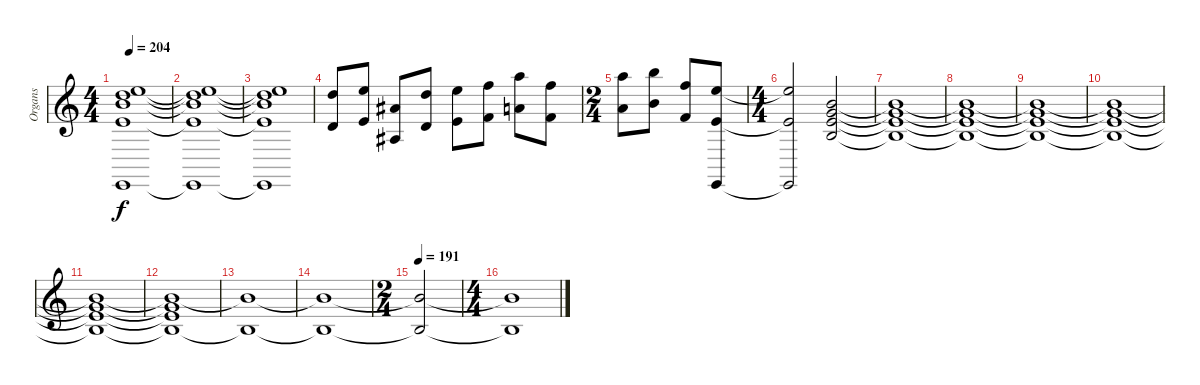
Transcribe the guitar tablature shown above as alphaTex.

\track ("Organs" "Organs") {instrument rockorgan}
\staff {score}
\tuning (E4 B3 G3 D3 A2 E2 B1) {hide}
\ts (4 4)
\tempo 204
\clef g2
\ks c
(12.1{t} 15.2{t} 16.3{t} 14.4{t} 0.6{t}).1{dy f} |
(12.1{t} 15.2{t} 16.3{t} 14.4{t} 0.6{t}).1 |
(12.1{t} 15.2{t} 16.3{t} 14.4{t} 0.6{t}).1 |
(10.1 12.4).8 (12.1 14.4).8 (11.2 13.5).8 (10.1 12.4).8 (12.1 14.4).8 (13.1 15.4).8 (17.1 14.3).8 (13.1 15.4).8 |
\ts (2 4)
(17.1 14.3).8 (19.1 16.3).8 (13.1 15.4).8 (12.1 14.4 0.6).8 |
\ts (4 4)
(12.1{t} 14.4{t} 0.6{t}).2 (12.2 12.3 14.4 14.5).2 |
(12.2{t} 12.3{t} 14.4{t} 14.5{t}).1 |
(12.2{t} 12.3{t} 14.4{t} 14.5{t}).1 |
(12.2{t} 12.3{t} 14.4{t} 14.5{t}).1 |
(12.2{t} 12.3{t} 14.4{t} 14.5{t}).1 |
(12.2{t} 12.3{t} 14.4{t} 14.5{t}).1 |
(12.2{t} 12.3{t} 14.4{t} 14.5{t}).1 |
(12.2{t} 14.5{t}).1 |
(12.2{t} 14.5{t}).1 |
\ts (2 4)
\tempo 191
(12.2{t} 14.5{t}).2 |
\ts (4 4)
(12.2{t} 14.5{t}).1
